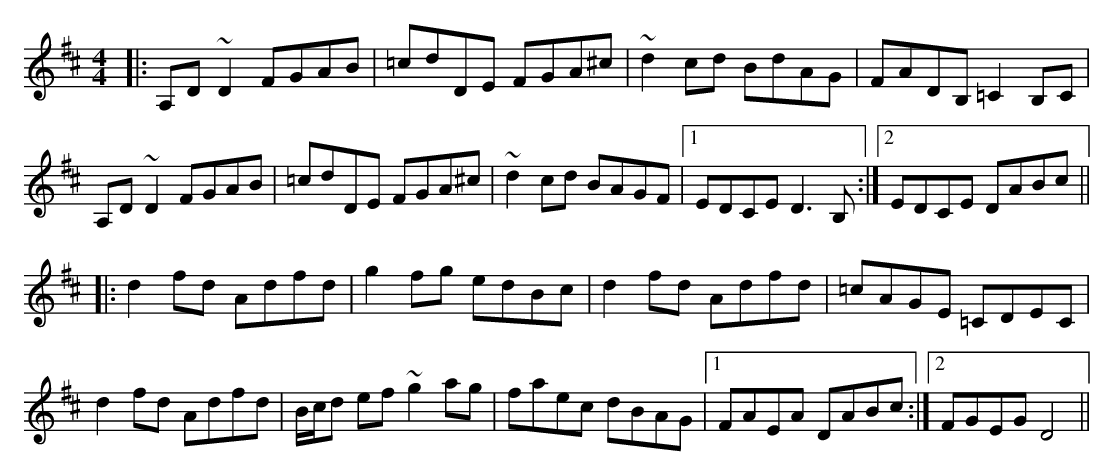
X:1
M:4/4
K:D
|:A,D~D2 FGAB|=cdDE FGA^c|~d2cd BdAG|FADB, =C2 B,C|
A,D~D2 FGAB|=cdDE FGA^c|~d2 cd BAGF|1 EDCE D3 B,:|2 EDCE DABc||
|:d2 fd Adfd|g2 fg edBc|d2 fd Adfd|=cAGE =CDEC|
d2 fd Adfd|B/c/d ef ~g2 ag|faec dBAG|1 FAEA DABc:|2 FGEG D4||
